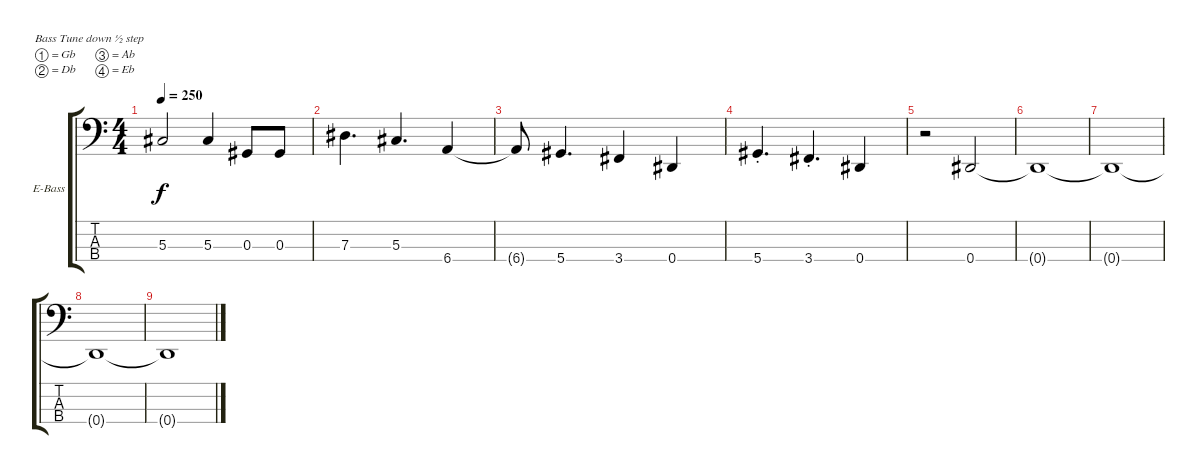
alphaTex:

\bracketExtendMode groupsimilarinstruments
\firstSystemTrackNameOrientation horizontal
\otherSystemsTrackNameOrientation horizontal
\track ("Duff McKagan" "E-Bass") {instrument electricbasspick}
\staff {score tabs}
\tuning (Gb2 Db2 Ab1 Eb1)
\ts (4 4)
\tempo 250
\clef f4
\ks c
5.3.2{dy f} 5.3.4 0.3.8 0.3.8 |
7.3.4{d} 5.3.4{d} 6.4.4 |
6.4{t}.8 5.4.4{d} 3.4.4 0.4.4 |
5.4{st}.4{d} 3.4{st}.4{d} 0.4.4 |
r.2 0.4.2 |
0.4{t}.1 |
0.4{t}.1 |
0.4{t}.1 |
0.4{t}.1
